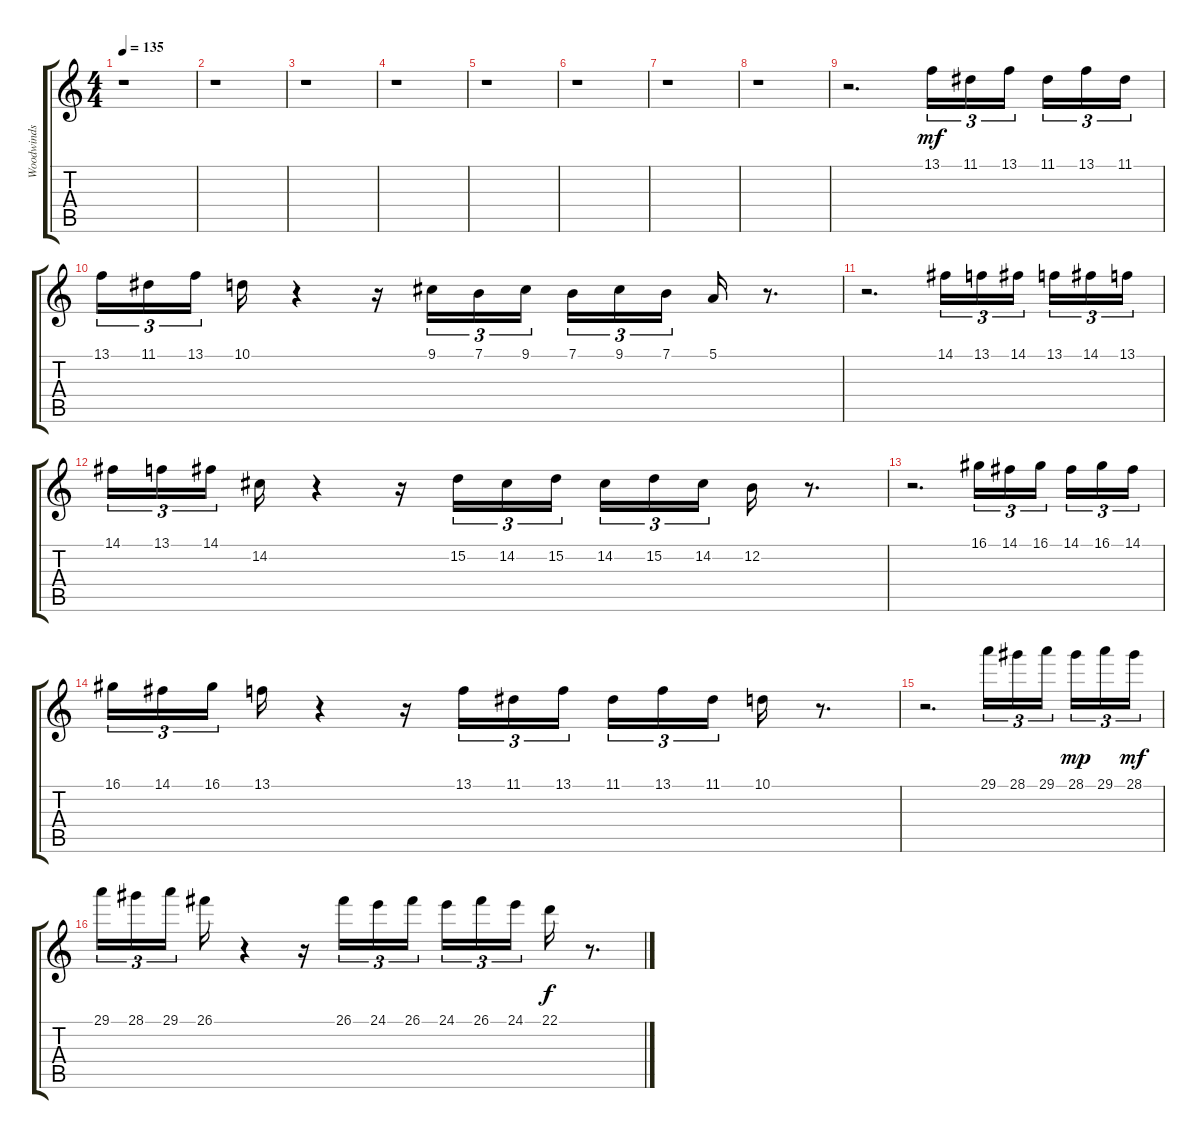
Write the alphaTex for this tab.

\track ("Woodwinds" "Woodwinds") {instrument clarinet}
\staff {score tabs}
\tuning (E4 B3 G3 D3 A2 E2) {hide}
\ts (4 4)
\tempo 135
\clef g2
\ks c
r.1{dy mf} |
r.1 |
r.1 |
r.1 |
r.1 |
r.1 |
r.1 |
r.1 |
r.2{d} 13.1.16{tu (3 2) balance 4 instrument clarinet} 11.1.16{tu (3 2)} 13.1.16{tu (3 2)} 11.1.16{tu (3 2)} 13.1.16{tu (3 2)} 11.1.16{tu (3 2)} |
13.1.16{tu (3 2)} 11.1.16{tu (3 2)} 13.1.16{tu (3 2)} 10.1.16 r.4 r.16 9.1.16{tu (3 2)} 7.1.16{tu (3 2)} 9.1.16{tu (3 2)} 7.1.16{tu (3 2)} 9.1.16{tu (3 2)} 7.1.16{tu (3 2)} 5.1.16 r.8{d} |
r.2{d} 14.1.16{tu (3 2) balance 13 instrument oboe} 13.1.16{tu (3 2)} 14.1.16{tu (3 2)} 13.1.16{tu (3 2)} 14.1.16{tu (3 2)} 13.1.16{tu (3 2)} |
14.1.16{tu (3 2)} 13.1.16{tu (3 2)} 14.1.16{tu (3 2)} 14.2.16 r.4 r.16 15.2.16{tu (3 2)} 14.2.16{tu (3 2)} 15.2.16{tu (3 2)} 14.2.16{tu (3 2)} 15.2.16{tu (3 2)} 14.2.16{tu (3 2)} 12.2.16 r.8{d} |
r.2{d} 16.1.16{tu (3 2) balance 7 instrument clarinet} 14.1.16{tu (3 2)} 16.1.16{tu (3 2)} 14.1.16{tu (3 2)} 16.1.16{tu (3 2)} 14.1.16{tu (3 2)} |
16.1.16{tu (3 2)} 14.1.16{tu (3 2)} 16.1.16{tu (3 2)} 13.1.16 r.4 r.16 13.1.16{tu (3 2)} 11.1.16{tu (3 2)} 13.1.16{tu (3 2)} 11.1.16{tu (3 2)} 13.1.16{tu (3 2)} 11.1.16{tu (3 2)} 10.1.16 r.8{d} |
r.2{d} 29.1.16{tu (3 2) balance 3 instrument piccolo} 28.1.16{tu (3 2)} 29.1.16{tu (3 2)} 28.1.16{tu (3 2) dy mp} 29.1.16{tu (3 2)} 28.1.16{tu (3 2) dy mf} |
29.1.16{tu (3 2)} 28.1.16{tu (3 2)} 29.1.16{tu (3 2)} 26.1.16 r.4 r.16 26.1.16{tu (3 2)} 24.1.16{tu (3 2)} 26.1.16{tu (3 2)} 24.1.16{tu (3 2)} 26.1.16{tu (3 2)} 24.1.16{tu (3 2)} 22.1.16{dy f} r.8{d}
